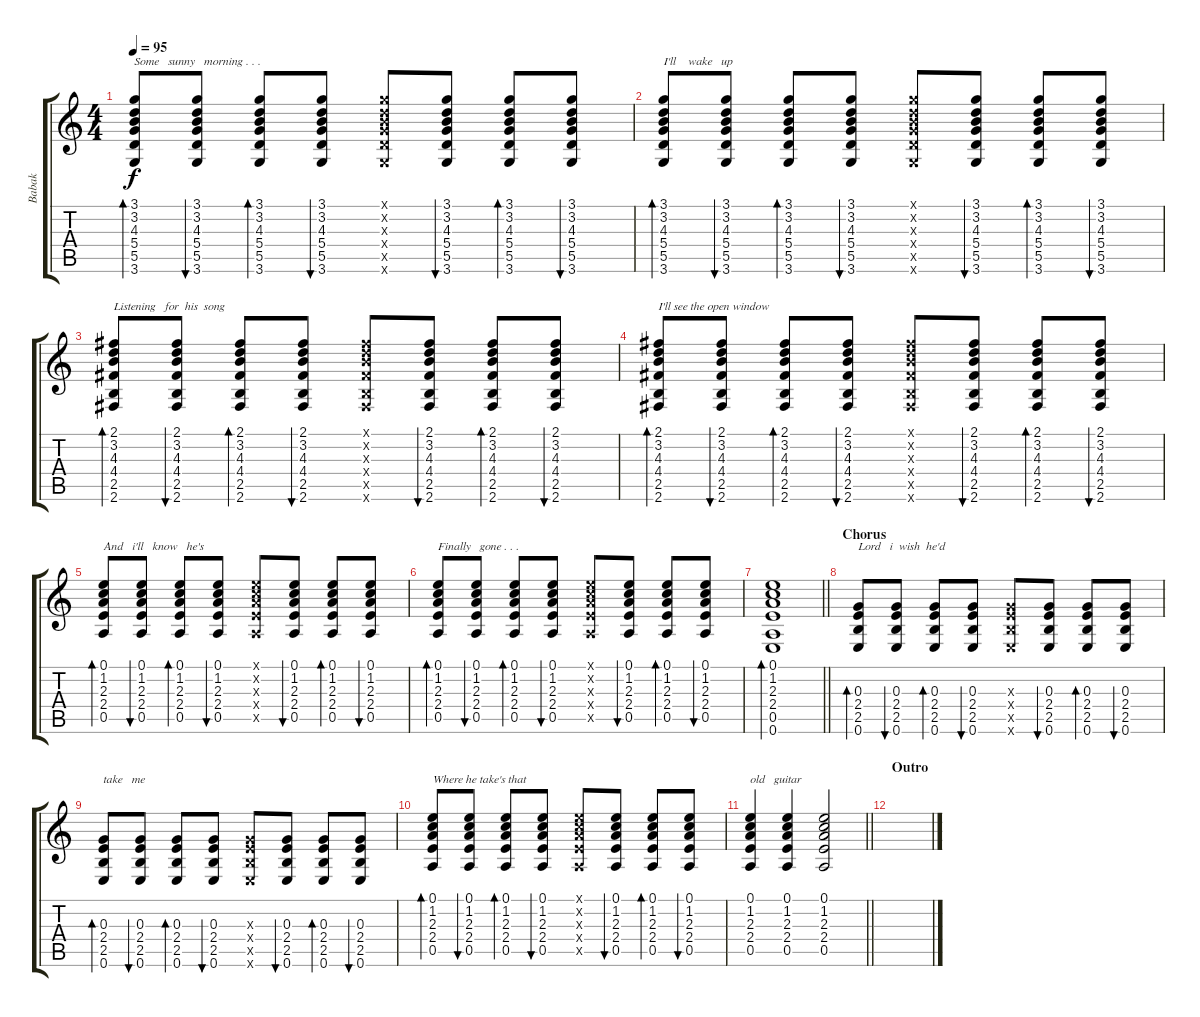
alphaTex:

\track ("Babak" "Babak") {instrument acousticguitarsteel}
\staff {score tabs}
\tuning (E4 B3 G3 D3 A2 E2) {hide}
\ts (4 4)
\tempo 95
\clef g2
\ks c
(3.1 3.2 4.3 5.4 5.5 3.6).8{bd 60 txt "Some   sunny   morning . . ." dy f} (3.1 3.2 4.3 5.4 5.5 3.6).8{bu 60} (3.1 3.2 4.3 5.4 5.5 3.6).8{bd 60} (3.1 3.2 4.3 5.4 5.5 3.6).8{bu 60} (3.1{x} 3.2{x} 4.3{x} 5.4{x} 5.5{x} 3.6{x}).8 (3.1 3.2 4.3 5.4 5.5 3.6).8{bu 60} (3.1 3.2 4.3 5.4 5.5 3.6).8{bd 60} (3.1 3.2 4.3 5.4 5.5 3.6).8{bu 60} |
(3.1 3.2 4.3 5.4 5.5 3.6).8{bd 60 txt "I'll    wake   up"} (3.1 3.2 4.3 5.4 5.5 3.6).8{bu 60} (3.1 3.2 4.3 5.4 5.5 3.6).8{bd 60} (3.1 3.2 4.3 5.4 5.5 3.6).8{bu 60} (3.1{x} 3.2{x} 4.3{x} 5.4{x} 5.5{x} 3.6{x}).8 (3.1 3.2 4.3 5.4 5.5 3.6).8{bu 60} (3.1 3.2 4.3 5.4 5.5 3.6).8{bd 60} (3.1 3.2 4.3 5.4 5.5 3.6).8{bu 60} |
(2.1 3.2 4.3 4.4 2.5 2.6).8{bd 60 txt "Listening   for  his  song"} (2.1 3.2 4.3 4.4 2.5 2.6).8{bu 60} (2.1 3.2 4.3 4.4 2.5 2.6).8{bd 60} (2.1 3.2 4.3 4.4 2.5 2.6).8{bu 60} (2.1{x} 3.2{x} 4.3{x} 4.4{x} 2.5{x} 2.6{x}).8 (2.1 3.2 4.3 4.4 2.5 2.6).8{bu 60} (2.1 3.2 4.3 4.4 2.5 2.6).8{bd 60} (2.1 3.2 4.3 4.4 2.5 2.6).8{bu 60} |
(2.1 3.2 4.3 4.4 2.5 2.6).8{bd 60 txt "I'll see the open window"} (2.1 3.2 4.3 4.4 2.5 2.6).8{bu 60} (2.1 3.2 4.3 4.4 2.5 2.6).8{bd 60} (2.1 3.2 4.3 4.4 2.5 2.6).8{bu 60} (2.1{x} 3.2{x} 4.3{x} 4.4{x} 2.5{x} 2.6{x}).8 (2.1 3.2 4.3 4.4 2.5 2.6).8{bu 60} (2.1 3.2 4.3 4.4 2.5 2.6).8{bd 60} (2.1 3.2 4.3 4.4 2.5 2.6).8{bu 60} |
(0.1 1.2 2.3 2.4 0.5).8{bd 60 txt "And   i'll   know   he's"} (0.1 1.2 2.3 2.4 0.5).8{bu 60} (0.1 1.2 2.3 2.4 0.5).8{bd 60} (0.1 1.2 2.3 2.4 0.5).8{bu 60} (0.1{x} 1.2{x} 2.3{x} 2.4{x} 0.5{x}).8 (0.1 1.2 2.3 2.4 0.5).8{bu 60} (0.1 1.2 2.3 2.4 0.5).8{bd 60} (0.1 1.2 2.3 2.4 0.5).8{bu 60} |
(0.1 1.2 2.3 2.4 0.5).8{bd 60 txt "Finally   gone . . ."} (0.1 1.2 2.3 2.4 0.5).8{bu 60} (0.1 1.2 2.3 2.4 0.5).8{bd 60} (0.1 1.2 2.3 2.4 0.5).8{bu 60} (0.1{x} 1.2{x} 2.3{x} 2.4{x} 0.5{x}).8 (0.1 1.2 2.3 2.4 0.5).8{bu 60} (0.1 1.2 2.3 2.4 0.5).8{bd 60} (0.1 1.2 2.3 2.4 0.5).8{bu 60} |
\barLineRight lightlight
(0.1 1.2 2.3 2.4 0.5 0.6).1{bd 480} |
\section ("" "Chorus")
(0.3 2.4 2.5 0.6).8{bd 60 txt "Lord   i  wish  he'd"} (0.3 2.4 2.5 0.6).8{bu 60} (0.3 2.4 2.5 0.6).8{bd 60} (0.3 2.4 2.5 0.6).8{bu 60} (0.3{x} 2.4{x} 2.5{x} 0.6{x}).8 (0.3 2.4 2.5 0.6).8{bu 60} (0.3 2.4 2.5 0.6).8{bd 60} (0.3 2.4 2.5 0.6).8{bu 60} |
(0.3 2.4 2.5 0.6).8{bd 60 txt "take   me"} (0.3 2.4 2.5 0.6).8{bu 60} (0.3 2.4 2.5 0.6).8{bd 60} (0.3 2.4 2.5 0.6).8{bu 60} (0.3{x} 2.4{x} 2.5{x} 0.6{x}).8 (0.3 2.4 2.5 0.6).8{bu 60} (0.3 2.4 2.5 0.6).8{bd 60} (0.3 2.4 2.5 0.6).8{bu 60} |
(0.1 1.2 2.3 2.4 0.5).8{bd 60 txt "Where he take's that"} (0.1 1.2 2.3 2.4 0.5).8{bu 60} (0.1 1.2 2.3 2.4 0.5).8{bd 60} (0.1 1.2 2.3 2.4 0.5).8{bu 60} (0.1{x} 1.2{x} 2.3{x} 2.4{x} 0.5{x}).8 (0.1 1.2 2.3 2.4 0.5).8{bu 60} (0.1 1.2 2.3 2.4 0.5).8{bd 60} (0.1 1.2 2.3 2.4 0.5).8{bu 60} |
\barLineRight lightlight
(0.1 1.2 2.3 2.4 0.5).4{txt "old   guitar"} (0.1 1.2 2.3 2.4 0.5).4 (0.1 1.2 2.3 2.4 0.5).2 |
\section ("" "Outro")
